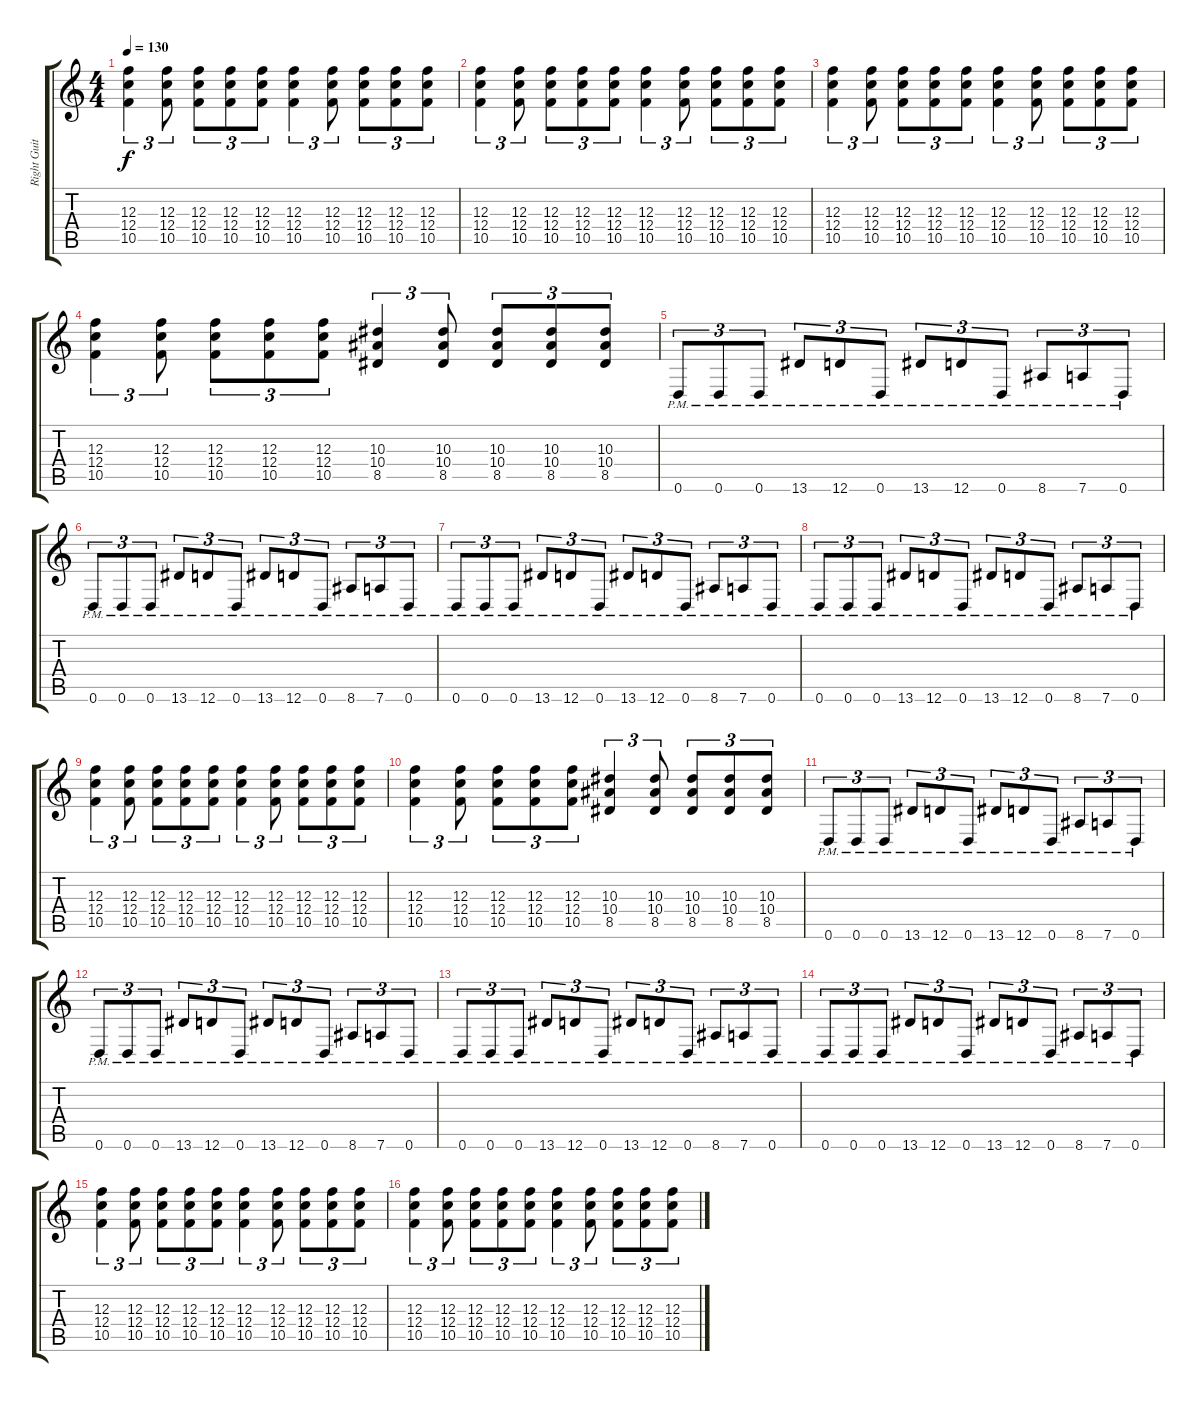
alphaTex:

\track ("Right Guitar" "Right Guit") {instrument distortionguitar}
\staff {score tabs}
\tuning (D4 A3 F3 C3 G2 D2) {hide}
\ts (4 4)
\tempo 130
\clef g2
\ks c
(12.3 12.4 10.5).4{tu (3 2) dy f} (12.3 12.4 10.5).8{tu (3 2)} (12.3 12.4 10.5).8{tu (3 2)} (12.3 12.4 10.5).8{tu (3 2)} (12.3 12.4 10.5).8{tu (3 2)} (12.3 12.4 10.5).4{tu (3 2)} (12.3 12.4 10.5).8{tu (3 2)} (12.3 12.4 10.5).8{tu (3 2)} (12.3 12.4 10.5).8{tu (3 2)} (12.3 12.4 10.5).8{tu (3 2)} |
(12.3 12.4 10.5).4{tu (3 2)} (12.3 12.4 10.5).8{tu (3 2)} (12.3 12.4 10.5).8{tu (3 2)} (12.3 12.4 10.5).8{tu (3 2)} (12.3 12.4 10.5).8{tu (3 2)} (12.3 12.4 10.5).4{tu (3 2)} (12.3 12.4 10.5).8{tu (3 2)} (12.3 12.4 10.5).8{tu (3 2)} (12.3 12.4 10.5).8{tu (3 2)} (12.3 12.4 10.5).8{tu (3 2)} |
(12.3 12.4 10.5).4{tu (3 2)} (12.3 12.4 10.5).8{tu (3 2)} (12.3 12.4 10.5).8{tu (3 2)} (12.3 12.4 10.5).8{tu (3 2)} (12.3 12.4 10.5).8{tu (3 2)} (12.3 12.4 10.5).4{tu (3 2)} (12.3 12.4 10.5).8{tu (3 2)} (12.3 12.4 10.5).8{tu (3 2)} (12.3 12.4 10.5).8{tu (3 2)} (12.3 12.4 10.5).8{tu (3 2)} |
(12.3 12.4 10.5).4{tu (3 2)} (12.3 12.4 10.5).8{tu (3 2)} (12.3 12.4 10.5).8{tu (3 2)} (12.3 12.4 10.5).8{tu (3 2)} (12.3 12.4 10.5).8{tu (3 2)} (10.3 10.4 8.5).4{tu (3 2)} (10.3 10.4 8.5).8{tu (3 2)} (10.3 10.4 8.5).8{tu (3 2)} (10.3 10.4 8.5).8{tu (3 2)} (10.3 10.4 8.5).8{tu (3 2)} |
0.6{pm}.8{tu (3 2)} 0.6{pm}.8{tu (3 2)} 0.6{pm}.8{tu (3 2)} 13.6{pm}.8{tu (3 2)} 12.6{pm}.8{tu (3 2)} 0.6{pm}.8{tu (3 2)} 13.6{pm}.8{tu (3 2)} 12.6{pm}.8{tu (3 2)} 0.6{pm}.8{tu (3 2)} 8.6{pm}.8{tu (3 2)} 7.6{pm}.8{tu (3 2)} 0.6{pm}.8{tu (3 2)} |
0.6{pm}.8{tu (3 2)} 0.6{pm}.8{tu (3 2)} 0.6{pm}.8{tu (3 2)} 13.6{pm}.8{tu (3 2)} 12.6{pm}.8{tu (3 2)} 0.6{pm}.8{tu (3 2)} 13.6{pm}.8{tu (3 2)} 12.6{pm}.8{tu (3 2)} 0.6{pm}.8{tu (3 2)} 8.6{pm}.8{tu (3 2)} 7.6{pm}.8{tu (3 2)} 0.6{pm}.8{tu (3 2)} |
0.6{pm}.8{tu (3 2)} 0.6{pm}.8{tu (3 2)} 0.6{pm}.8{tu (3 2)} 13.6{pm}.8{tu (3 2)} 12.6{pm}.8{tu (3 2)} 0.6{pm}.8{tu (3 2)} 13.6{pm}.8{tu (3 2)} 12.6{pm}.8{tu (3 2)} 0.6{pm}.8{tu (3 2)} 8.6{pm}.8{tu (3 2)} 7.6{pm}.8{tu (3 2)} 0.6{pm}.8{tu (3 2)} |
0.6{pm}.8{tu (3 2)} 0.6{pm}.8{tu (3 2)} 0.6{pm}.8{tu (3 2)} 13.6{pm}.8{tu (3 2)} 12.6{pm}.8{tu (3 2)} 0.6{pm}.8{tu (3 2)} 13.6{pm}.8{tu (3 2)} 12.6{pm}.8{tu (3 2)} 0.6{pm}.8{tu (3 2)} 8.6{pm}.8{tu (3 2)} 7.6{pm}.8{tu (3 2)} 0.6{pm}.8{tu (3 2)} |
(12.3 12.4 10.5).4{tu (3 2)} (12.3 12.4 10.5).8{tu (3 2)} (12.3 12.4 10.5).8{tu (3 2)} (12.3 12.4 10.5).8{tu (3 2)} (12.3 12.4 10.5).8{tu (3 2)} (12.3 12.4 10.5).4{tu (3 2)} (12.3 12.4 10.5).8{tu (3 2)} (12.3 12.4 10.5).8{tu (3 2)} (12.3 12.4 10.5).8{tu (3 2)} (12.3 12.4 10.5).8{tu (3 2)} |
(12.3 12.4 10.5).4{tu (3 2)} (12.3 12.4 10.5).8{tu (3 2)} (12.3 12.4 10.5).8{tu (3 2)} (12.3 12.4 10.5).8{tu (3 2)} (12.3 12.4 10.5).8{tu (3 2)} (10.3 10.4 8.5).4{tu (3 2)} (10.3 10.4 8.5).8{tu (3 2)} (10.3 10.4 8.5).8{tu (3 2)} (10.3 10.4 8.5).8{tu (3 2)} (10.3 10.4 8.5).8{tu (3 2)} |
0.6{pm}.8{tu (3 2)} 0.6{pm}.8{tu (3 2)} 0.6{pm}.8{tu (3 2)} 13.6{pm}.8{tu (3 2)} 12.6{pm}.8{tu (3 2)} 0.6{pm}.8{tu (3 2)} 13.6{pm}.8{tu (3 2)} 12.6{pm}.8{tu (3 2)} 0.6{pm}.8{tu (3 2)} 8.6{pm}.8{tu (3 2)} 7.6{pm}.8{tu (3 2)} 0.6{pm}.8{tu (3 2)} |
0.6{pm}.8{tu (3 2)} 0.6{pm}.8{tu (3 2)} 0.6{pm}.8{tu (3 2)} 13.6{pm}.8{tu (3 2)} 12.6{pm}.8{tu (3 2)} 0.6{pm}.8{tu (3 2)} 13.6{pm}.8{tu (3 2)} 12.6{pm}.8{tu (3 2)} 0.6{pm}.8{tu (3 2)} 8.6{pm}.8{tu (3 2)} 7.6{pm}.8{tu (3 2)} 0.6{pm}.8{tu (3 2)} |
0.6{pm}.8{tu (3 2)} 0.6{pm}.8{tu (3 2)} 0.6{pm}.8{tu (3 2)} 13.6{pm}.8{tu (3 2)} 12.6{pm}.8{tu (3 2)} 0.6{pm}.8{tu (3 2)} 13.6{pm}.8{tu (3 2)} 12.6{pm}.8{tu (3 2)} 0.6{pm}.8{tu (3 2)} 8.6{pm}.8{tu (3 2)} 7.6{pm}.8{tu (3 2)} 0.6{pm}.8{tu (3 2)} |
0.6{pm}.8{tu (3 2)} 0.6{pm}.8{tu (3 2)} 0.6{pm}.8{tu (3 2)} 13.6{pm}.8{tu (3 2)} 12.6{pm}.8{tu (3 2)} 0.6{pm}.8{tu (3 2)} 13.6{pm}.8{tu (3 2)} 12.6{pm}.8{tu (3 2)} 0.6{pm}.8{tu (3 2)} 8.6{pm}.8{tu (3 2)} 7.6{pm}.8{tu (3 2)} 0.6{pm}.8{tu (3 2)} |
(12.3 12.4 10.5).4{tu (3 2)} (12.3 12.4 10.5).8{tu (3 2)} (12.3 12.4 10.5).8{tu (3 2)} (12.3 12.4 10.5).8{tu (3 2)} (12.3 12.4 10.5).8{tu (3 2)} (12.3 12.4 10.5).4{tu (3 2)} (12.3 12.4 10.5).8{tu (3 2)} (12.3 12.4 10.5).8{tu (3 2)} (12.3 12.4 10.5).8{tu (3 2)} (12.3 12.4 10.5).8{tu (3 2)} |
(12.3 12.4 10.5).4{tu (3 2)} (12.3 12.4 10.5).8{tu (3 2)} (12.3 12.4 10.5).8{tu (3 2)} (12.3 12.4 10.5).8{tu (3 2)} (12.3 12.4 10.5).8{tu (3 2)} (12.3 12.4 10.5).4{tu (3 2)} (12.3 12.4 10.5).8{tu (3 2)} (12.3 12.4 10.5).8{tu (3 2)} (12.3 12.4 10.5).8{tu (3 2)} (12.3 12.4 10.5).8{tu (3 2)}
